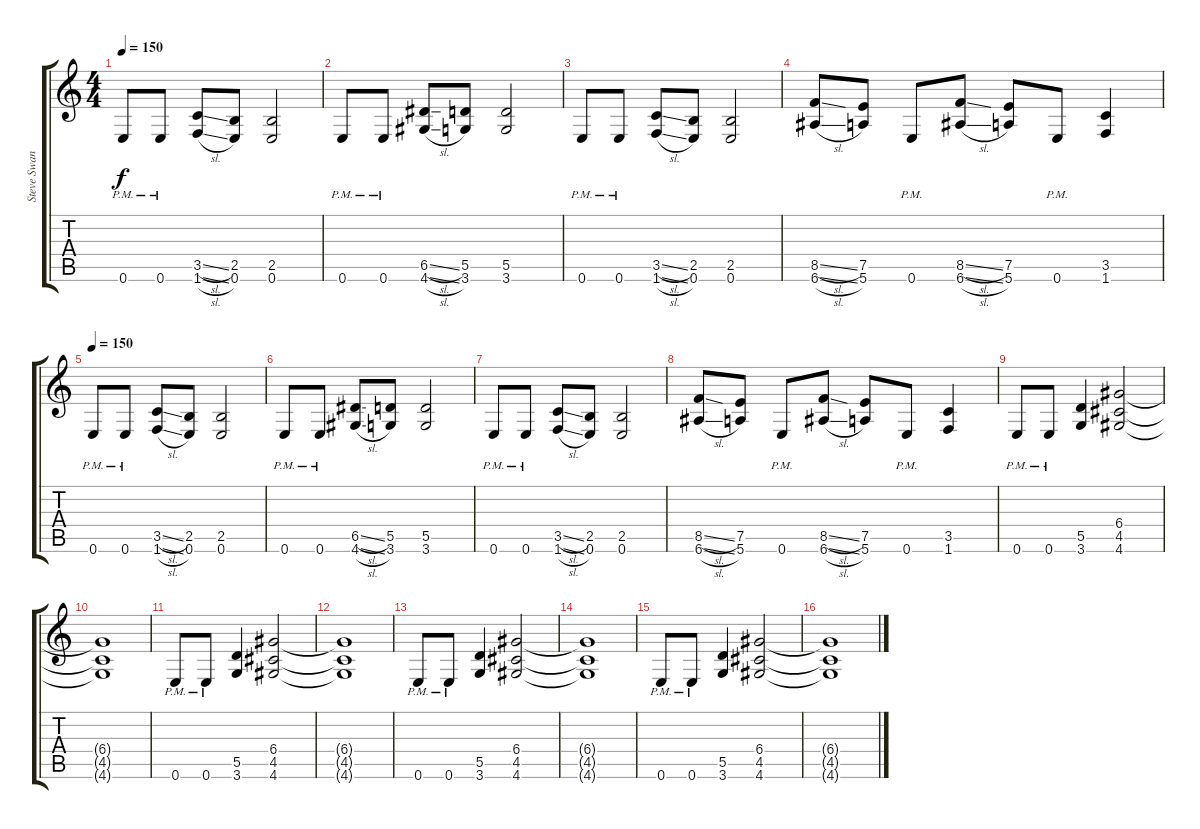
\track ("Steve Swanson" "Steve Swan") {instrument distortionguitar}
\staff {score tabs}
\tuning (E4 B3 G3 D3 A2 E2) {hide}
\ts (4 4)
\tempo 150
\clef g2
\ks c
0.6{pm}.8{dy f} 0.6{pm}.8 (3.5{sl} 1.6{sl}).8 (2.5 0.6).8 (2.5 0.6).2 |
0.6{pm}.8 0.6{pm}.8 (6.5{sl} 4.6{sl}).8 (5.5 3.6).8 (5.5 3.6).2 |
0.6{pm}.8 0.6{pm}.8 (3.5{sl} 1.6{sl}).8 (2.5 0.6).8 (2.5 0.6).2 |
(8.5{sl} 6.6{sl}).8 (7.5 5.6).8 0.6{pm}.8 (8.5{sl} 6.6{sl}).8 (7.5 5.6).8 0.6{pm}.8 (3.5 1.6).4 |
\tempo 150
0.6{pm}.8 0.6{pm}.8 (3.5{sl} 1.6{sl}).8 (2.5 0.6).8 (2.5 0.6).2 |
0.6{pm}.8 0.6{pm}.8 (6.5{sl} 4.6{sl}).8 (5.5 3.6).8 (5.5 3.6).2 |
0.6{pm}.8 0.6{pm}.8 (3.5{sl} 1.6{sl}).8 (2.5 0.6).8 (2.5 0.6).2 |
(8.5{sl} 6.6{sl}).8 (7.5 5.6).8 0.6{pm}.8 (8.5{sl} 6.6{sl}).8 (7.5 5.6).8 0.6{pm}.8 (3.5 1.6).4 |
0.6{pm}.8 0.6{pm}.8 (5.5 3.6).4 (6.4 4.5 4.6).2 |
(6.4{t} 4.5{t} 4.6{t}).1 |
0.6{pm}.8 0.6{pm}.8 (5.5 3.6).4 (6.4 4.5 4.6).2 |
(6.4{t} 4.5{t} 4.6{t}).1 |
0.6{pm}.8 0.6{pm}.8 (5.5 3.6).4 (6.4 4.5 4.6).2 |
(6.4{t} 4.5{t} 4.6{t}).1 |
0.6{pm}.8 0.6{pm}.8 (5.5 3.6).4 (6.4 4.5 4.6).2 |
(6.4{t} 4.5{t} 4.6{t}).1
